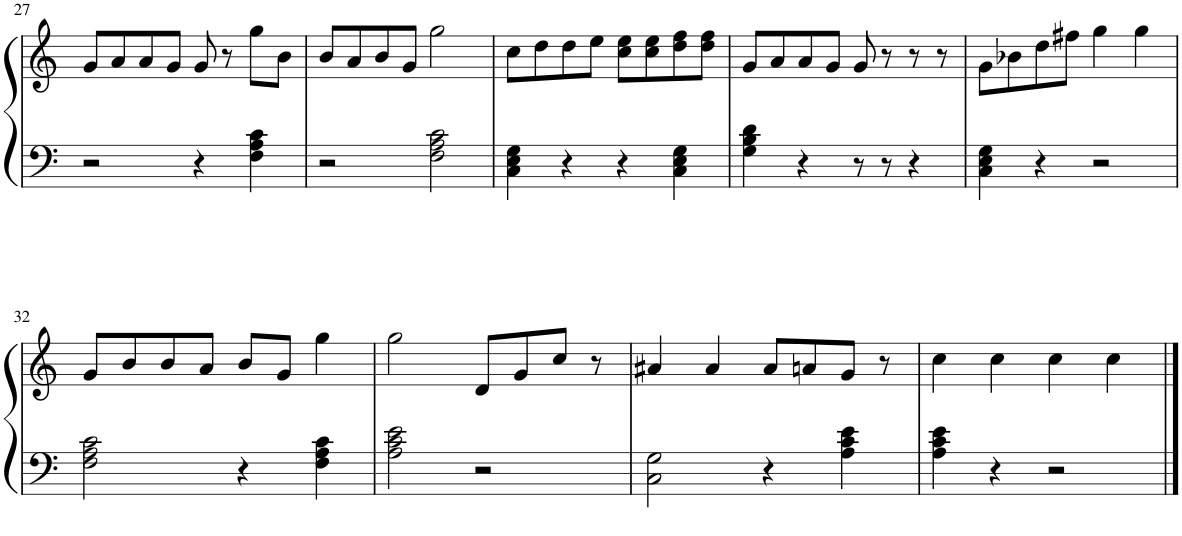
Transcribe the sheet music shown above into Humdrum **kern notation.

**kern	**kern
*part1	*part1
*staff2	*staff1
*I"Piano	*
*I'Pno.	*
!!LO:PB:g=z
*clefF4	*clefG2
*k[]	*k[]
*M4/4	*M4/4
=27	=27
2r	8g/L
.	8a/
.	8a/
.	8g/J
4r	8g/
.	8r
4F\ 4A\ 4c\	8gg\L
.	8b\J
=28	=28
2r	8b/L
.	8a/
.	8b/
.	8g/J
2F\ 2A\ 2c\	2gg\
=29	=29
4C\ 4E\ 4G\	8cc\L
.	8dd\
4r	8dd\
.	8ee\J
4r	8cc\ 8ee\L
.	8cc\ 8ee\
4C\ 4E\ 4G\	8dd\ 8ff\
.	8dd\ 8ff\J
=30	=30
4G\ 4B\ 4d\	8g/L
.	8a/
4r	8a/
.	8g/J
8r	8g/
8r	8r
4r	8r
.	8r
=31	=31
4C\ 4E\ 4G\	8g\L
.	8b-X\
4r	8dd\
.	8ff#X\J
2r	4gg\
.	4gg\
!!LO:LB:g=z
=32	=32
2F\ 2A\ 2c\	8g/L
.	8b/
.	8b/
.	8a/J
4r	8b/L
.	8g/J
4F\ 4A\ 4c\	4gg\
=33	=33
2A\ 2c\ 2e\	2gg\
2r	8d/L
.	8g/
.	8cc/J
.	8r
=34	=34
2C\ 2G\	4a#X/
.	4a#/
4r	8a#/L
.	8an/
4A\ 4c\ 4e\	8g/J
.	8r
=35	=35
4A\ 4c\ 4e\	4cc\
4r	4cc\
2r	4cc\
.	4cc\
==	==
*-	*-
